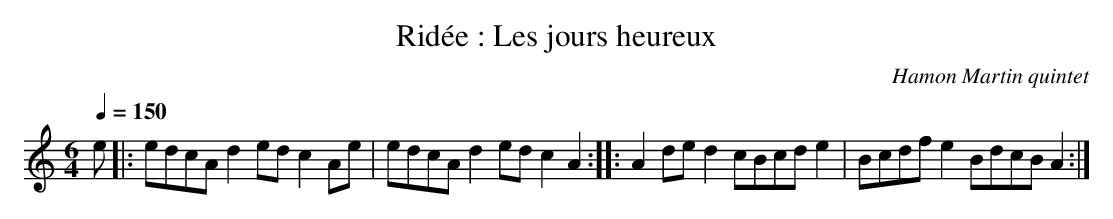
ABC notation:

X:1
T:Ridée : Les jours heureux
C:Hamon Martin quintet
Q:1/4=150
M:6/4
L:1/8
K:C
e |: edcA d2 ed c2 Ae | edcA d2 ed c2 A2 :: A2 de d2 cBcd e2 | Bcdf e2 BdcB A2 :|
